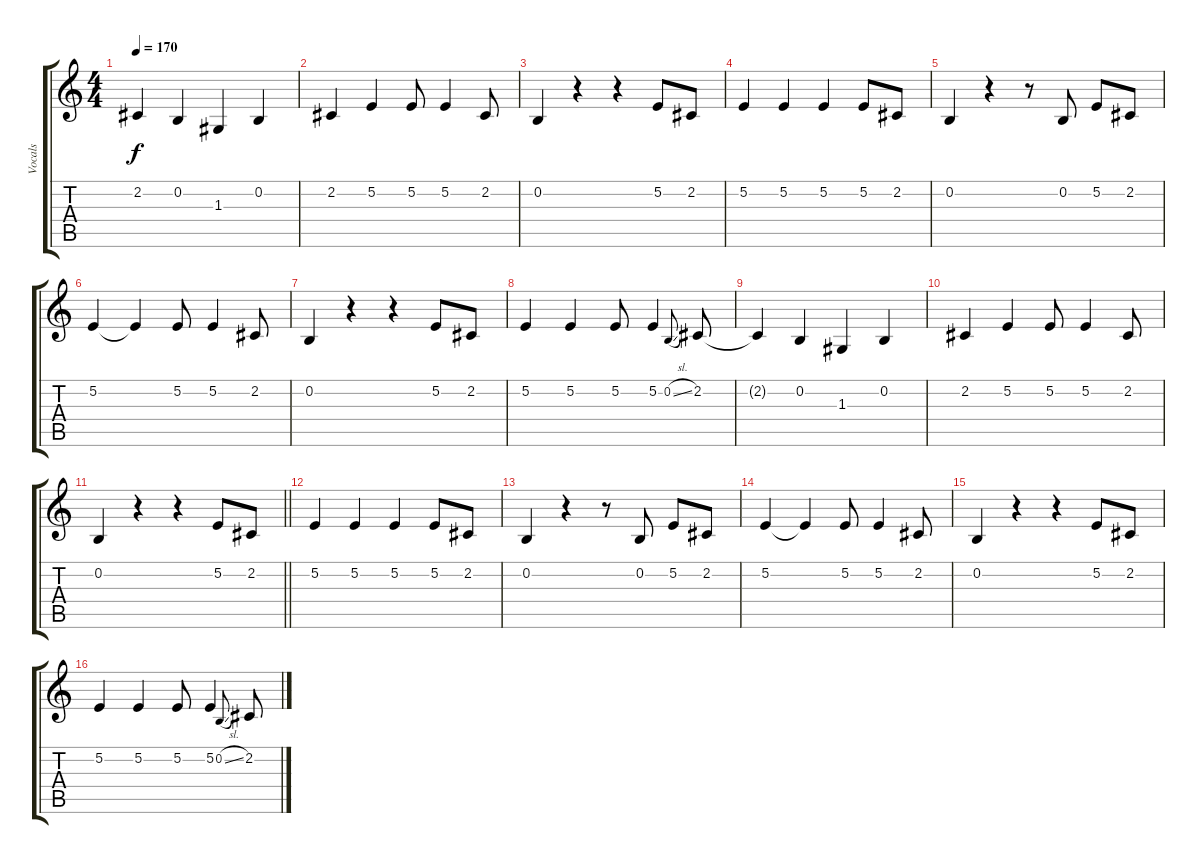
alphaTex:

\track ("Vocals" "Vocals") {instrument clarinet}
\staff {score tabs}
\tuning (E4 B3 G3 D3 A2 E2) {hide}
\ts (4 4)
\tempo 170
\clef g2
\ks c
2.2{t}.4{dy f} 0.2.4 1.3.4 0.2.4 |
2.2.4 5.2.4 5.2.8 5.2.4 2.2.8 |
0.2.4 r.4 r.4 5.2.8 2.2.8 |
5.2.4 5.2.4 5.2.4 5.2.8 2.2.8 |
0.2.4 r.4 r.8 0.2.8 5.2.8 2.2.8 |
5.2.4 5.2{t}.4 5.2.8 5.2.4 2.2.8 |
0.2.4 r.4 r.4 5.2.8 2.2.8 |
5.2.4 5.2.4 5.2.8 5.2.4 0.2{sl}.8{gr onbeat} 2.2.8 |
2.2{t}.4 0.2.4 1.3.4 0.2.4 |
2.2.4 5.2.4 5.2.8 5.2.4 2.2.8 |
\barLineRight lightlight
0.2.4 r.4 r.4 5.2.8 2.2.8 |
5.2.4 5.2.4 5.2.4 5.2.8 2.2.8 |
0.2.4 r.4 r.8 0.2.8 5.2.8 2.2.8 |
5.2.4 5.2{t}.4 5.2.8 5.2.4 2.2.8 |
0.2.4 r.4 r.4 5.2.8 2.2.8 |
5.2.4 5.2.4 5.2.8 5.2.4 0.2{sl}.8{gr onbeat} 2.2.8
